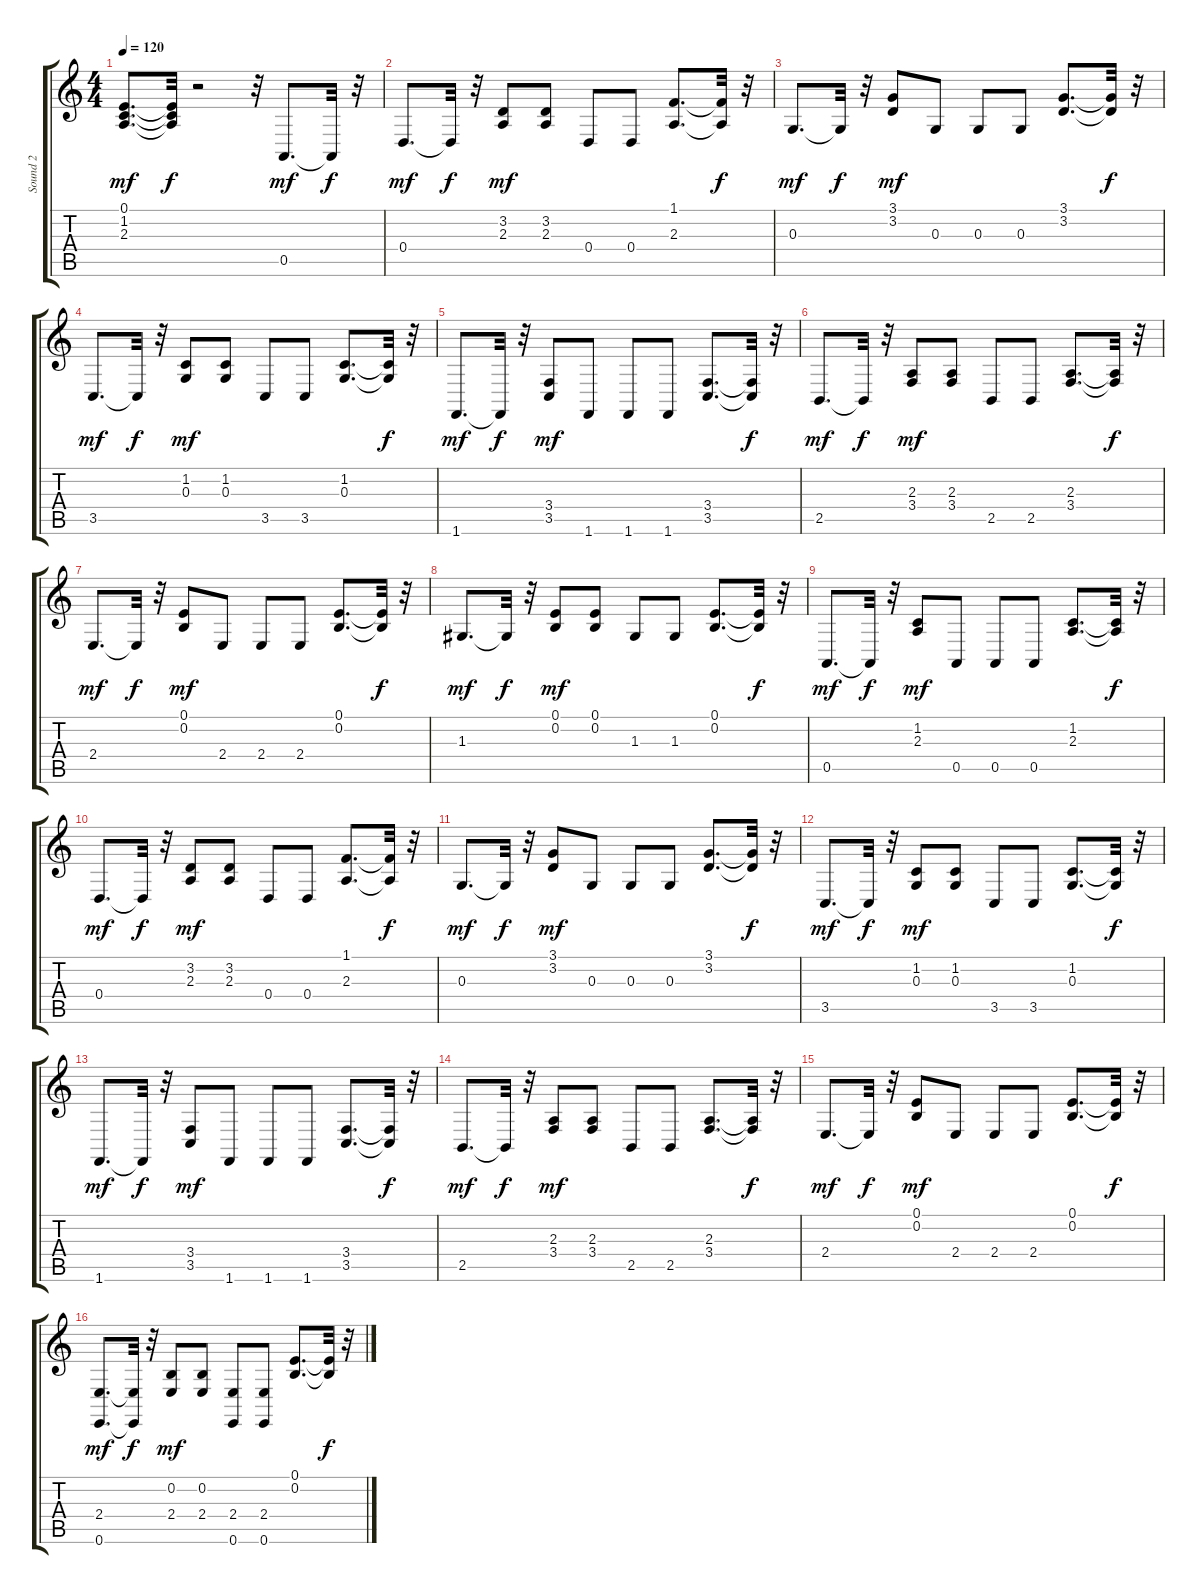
\track ("Sound 2" "Sound 2") {instrument acousticgrandpiano}
\staff {score tabs}
\tuning (E4 B3 G3 D3 A2 E2) {hide}
\ts (4 4)
\tempo 120
\clef g2
\ks c
(0.1 1.2 2.3).8{d dy mf} (0.1{t} 1.2{t} 2.3{t}).32{dy f} r.2 r.32 0.5.8{d dy mf} 0.5{t}.32{dy f} r.32 |
0.4.8{d dy mf} 0.4{t}.32{dy f} r.32 (3.2 2.3).8{dy mf} (3.2 2.3).8 0.4.8 0.4.8 (1.1 2.3).8{d} (1.1{t} 2.3{t}).32{dy f} r.32 |
0.3.8{d dy mf} 0.3{t}.32{dy f} r.32 (3.1 3.2).8{dy mf} 0.3.8 0.3.8 0.3.8 (3.1 3.2).8{d} (3.1{t} 3.2{t}).32{dy f} r.32 |
3.5.8{d dy mf} 3.5{t}.32{dy f} r.32 (1.2 0.3).8{dy mf} (1.2 0.3).8 3.5.8 3.5.8 (1.2 0.3).8{d} (1.2{t} 0.3{t}).32{dy f} r.32 |
1.6.8{d dy mf} 1.6{t}.32{dy f} r.32 (3.4 3.5).8{dy mf} 1.6.8 1.6.8 1.6.8 (3.4 3.5).8{d} (3.4{t} 3.5{t}).32{dy f} r.32 |
2.5.8{d dy mf} 2.5{t}.32{dy f} r.32 (2.3 3.4).8{dy mf} (2.3 3.4).8 2.5.8 2.5.8 (2.3 3.4).8{d} (2.3{t} 3.4{t}).32{dy f} r.32 |
2.4.8{d dy mf} 2.4{t}.32{dy f} r.32 (0.1 0.2).8{dy mf} 2.4.8 2.4.8 2.4.8 (0.1 0.2).8{d} (0.1{t} 0.2{t}).32{dy f} r.32 |
1.3.8{d dy mf} 1.3{t}.32{dy f} r.32 (0.1 0.2).8{dy mf} (0.1 0.2).8 1.3.8 1.3.8 (0.1 0.2).8{d} (0.1{t} 0.2{t}).32{dy f} r.32 |
0.5.8{d dy mf} 0.5{t}.32{dy f} r.32 (1.2 2.3).8{dy mf} 0.5.8 0.5.8 0.5.8 (1.2 2.3).8{d} (1.2{t} 2.3{t}).32{dy f} r.32 |
0.4.8{d dy mf} 0.4{t}.32{dy f} r.32 (3.2 2.3).8{dy mf} (3.2 2.3).8 0.4.8 0.4.8 (1.1 2.3).8{d} (1.1{t} 2.3{t}).32{dy f} r.32 |
0.3.8{d dy mf} 0.3{t}.32{dy f} r.32 (3.1 3.2).8{dy mf} 0.3.8 0.3.8 0.3.8 (3.1 3.2).8{d} (3.1{t} 3.2{t}).32{dy f} r.32 |
3.5.8{d dy mf} 3.5{t}.32{dy f} r.32 (1.2 0.3).8{dy mf} (1.2 0.3).8 3.5.8 3.5.8 (1.2 0.3).8{d} (1.2{t} 0.3{t}).32{dy f} r.32 |
1.6.8{d dy mf} 1.6{t}.32{dy f} r.32 (3.4 3.5).8{dy mf} 1.6.8 1.6.8 1.6.8 (3.4 3.5).8{d} (3.4{t} 3.5{t}).32{dy f} r.32 |
2.5.8{d dy mf} 2.5{t}.32{dy f} r.32 (2.3 3.4).8{dy mf} (2.3 3.4).8 2.5.8 2.5.8 (2.3 3.4).8{d} (2.3{t} 3.4{t}).32{dy f} r.32 |
2.4.8{d dy mf} 2.4{t}.32{dy f} r.32 (0.1 0.2).8{dy mf} 2.4.8 2.4.8 2.4.8 (0.1 0.2).8{d} (0.1{t} 0.2{t}).32{dy f} r.32 |
(2.4 0.6).8{d dy mf} (2.4{t} 0.6{t}).32{dy f} r.32 (0.2 2.4).8{dy mf} (0.2 2.4).8 (2.4 0.6).8 (2.4 0.6).8 (0.1 0.2).8{d} (0.1{t} 0.2{t}).32{dy f} r.32
